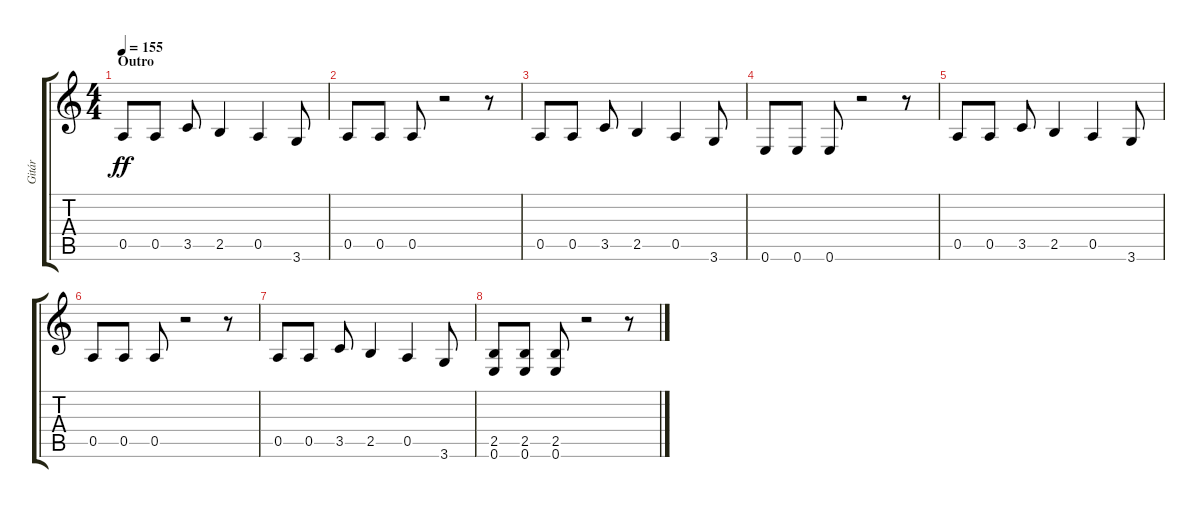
\track ("Gitár" "Gitár") {instrument distortionguitar}
\staff {score tabs}
\tuning (E4 B3 G3 D3 A2 E2) {hide}
\ts (4 4)
\section ("" "Outro")
\tempo 155
\clef g2
\ks c
0.5.8{dy ff} 0.5.8 3.5.8 2.5.4 0.5.4 3.6.8 |
0.5.8 0.5.8 0.5.8 r.2 r.8 |
0.5.8 0.5.8 3.5.8 2.5.4 0.5.4 3.6.8 |
0.6.8 0.6.8 0.6.8 r.2 r.8 |
0.5.8 0.5.8 3.5.8 2.5.4 0.5.4 3.6.8 |
0.5.8 0.5.8 0.5.8 r.2 r.8 |
0.5.8 0.5.8 3.5.8 2.5.4 0.5.4 3.6.8 |
(2.5 0.6).8 (2.5 0.6).8 (2.5 0.6).8 r.2 r.8
